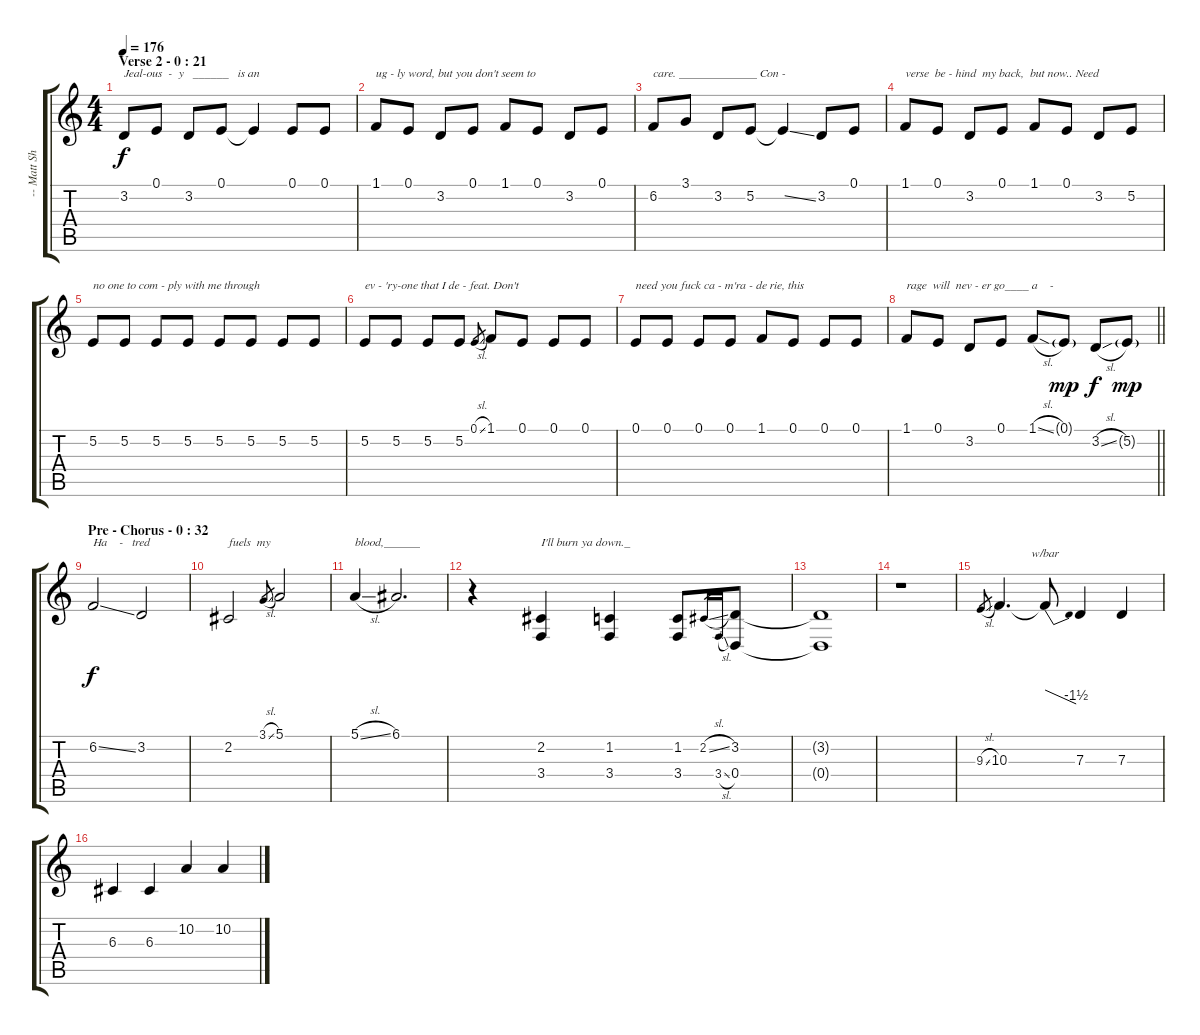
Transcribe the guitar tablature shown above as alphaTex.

\track ("-- Matt Shadows - Vocals" "-- Matt Sh") {instrument oboe}
\staff {score tabs}
\tuning (E4 B3 G3 D3 A2 D2) {hide}
\ts (4 4)
\section ("" "Verse 2 - 0 : 21")
\tempo 176
\clef g2
\ks c
3.2.8{txt "Jeal-ous  -  y   ______   is an" dy f} 0.1.8 3.2.8 0.1.8 0.1{t}.4 0.1.8 0.1.8 |
1.1.8{txt "ug - ly word, but you don't seem to"} 0.1.8 3.2.8 0.1.8 1.1.8 0.1.8 3.2.8 0.1.8 |
6.2.8{txt "care. _____________ Con -"} 3.1.8 3.2.8 5.2.8 5.2{ss t}.4 3.2.8 0.1.8 |
1.1.8{txt "verse  be - hind  my back,  but now.. Need"} 0.1.8 3.2.8 0.1.8 1.1.8 0.1.8 3.2.8 5.2.8 |
5.2.8{txt "no one to com - ply with me through"} 5.2.8 5.2.8 5.2.8 5.2.8 5.2.8 5.2.8 5.2.8 |
5.2.8{txt "ev - 'ry-one that I de - feat. Don't"} 5.2.8 5.2.8 5.2.8 0.1{sl}.8{gr} 1.1.8 0.1.8 0.1.8 0.1.8 |
0.1.8{txt "need you fuck ca - m'ra - de rie, this"} 0.1.8 0.1.8 0.1.8 1.1.8 0.1.8 0.1.8 0.1.8 |
\barLineRight lightlight
1.1.8{txt "rage  will  nev - er go____ a    - "} 0.1.8 3.2.8 0.1.8 1.1{sl}.8 0.1{g}.8{dy mp} 3.2{sl}.8{dy f} 5.2{g}.8{dy mp} |
\section ("" "Pre - Chorus - 0 : 32")
6.2{ss}.2{txt "Ha    -   tred" dy f} 3.2.2 |
2.2.2{txt "fuels  my"} 3.1{sl}.8{gr} 5.1.2 |
5.1{sl}.4{txt "blood,______"} 6.1.2{d} |
r.4 (2.2 3.4).4{txt "I'll burn ya down._"} (1.2 3.4).4 (1.2 3.4).8 2.2{sl}.16{gr} 3.4{sl}.16{gr} (3.2 0.4).8 |
(3.2{t} 0.4{t}).1 |
r.1 |
9.3{sl}.8{gr} 10.3.4{d} 10.3{t}.8{tbe (dive default 0 0 60 -6)} 7.3.4 7.3.4 |
6.3.4 6.3.4 10.2.4 10.2.4
